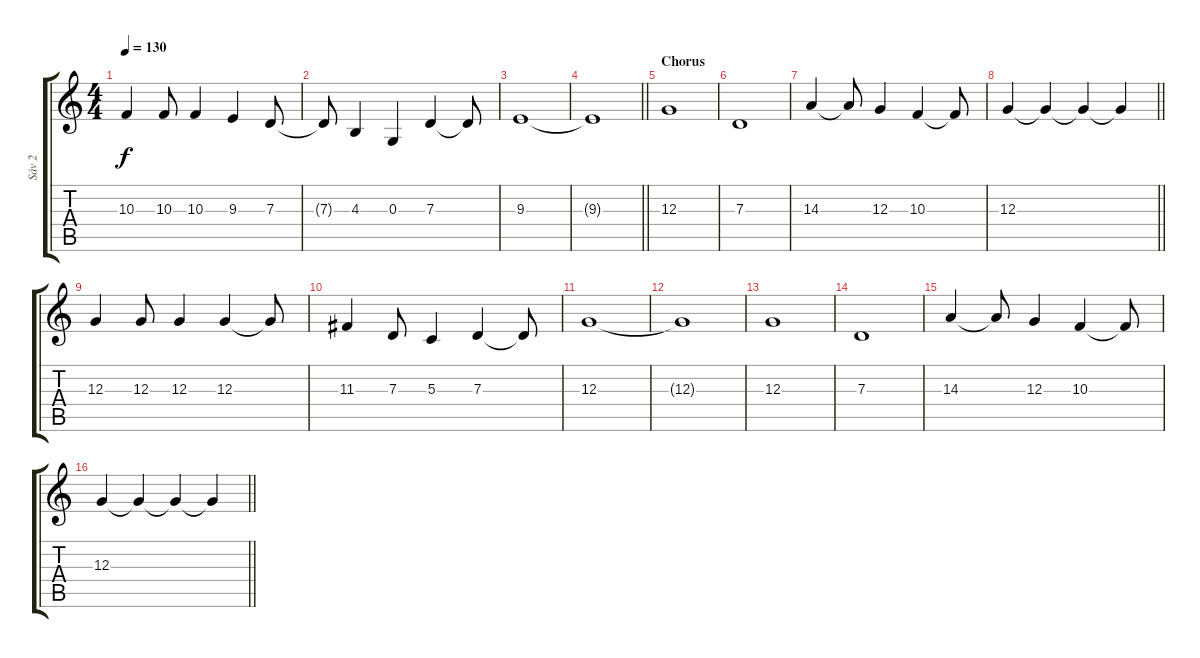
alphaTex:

\track ("Sáv 2" "Sáv 2") {instrument altosax}
\staff {score tabs}
\tuning (E4 B3 G3 D3 A2 E2) {hide}
\ts (4 4)
\tempo 130
\clef g2
\ks c
10.3.4{dy f} 10.3.8 10.3.4 9.3.4 7.3.8 |
7.3{t}.8 4.3.4 0.3.4 7.3.4 7.3{t}.8 |
9.3.1 |
\barLineRight lightlight
9.3{t}.1 |
\section ("" "Chorus")
12.3.1 |
7.3.1 |
14.3.4 14.3{t}.8 12.3.4 10.3.4 10.3{t}.8 |
\barLineRight lightlight
12.3.4 12.3{t}.4 12.3{t}.4 12.3{t}.4 |
12.3.4 12.3.8 12.3.4 12.3.4 12.3{t}.8 |
11.3.4 7.3.8 5.3.4 7.3.4 7.3{t}.8 |
12.3.1 |
12.3{t}.1 |
12.3.1 |
7.3.1 |
14.3.4 14.3{t}.8 12.3.4 10.3.4 10.3{t}.8 |
\barLineRight lightlight
12.3.4 12.3{t}.4 12.3{t}.4 12.3{t}.4
